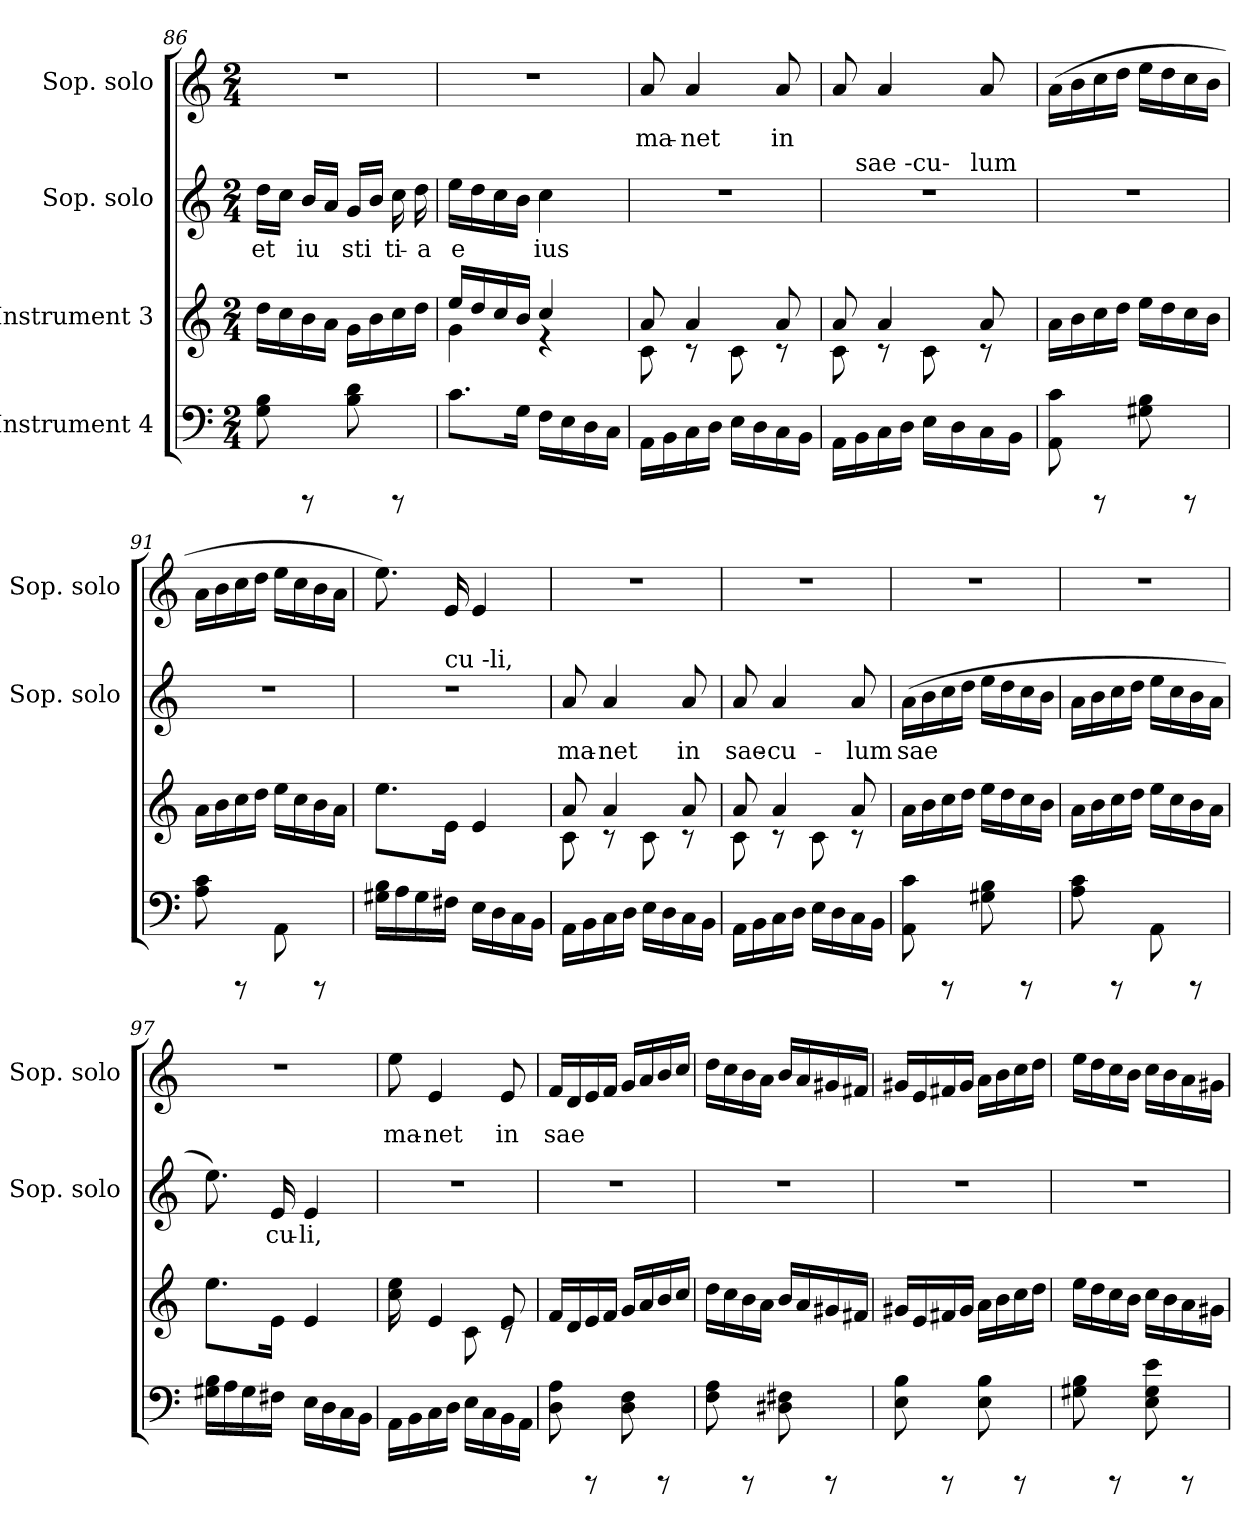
**kern	**kern	**kern	**text	**kern	**text
*part4	*part3	*part2	*part2	*part1	*part1
*staff4	*staff3	*staff2	*staff2	*staff1	*staff1
*I"Instrument 4	*I"Instrument 3	*I"Sop. solo	*	*I"Sop. solo	*
*	*	*I'Sop. solo	*	*I'Sop. solo	*
*clefF4	*clefG2	*clefG2	*	*clefG2	*
*k[]	*k[]	*k[]	*	*k[]	*
*C:	*C:	*C:	*	*C:	*
*M2/4	*M2/4	*M2/4	*	*M2/4	*
=86	=86	=86	=86	=86	=86
!	!	!	!LO:LY:b:cj	!	!
8B\ 8G\	16dd\L	16dd\L	et	2r	.
!	!	!	!LO:LY:b:cj	!	!
.	16cc\	16cc\J	.	.	.
!	!	!	!LO:LY:b:cj	!	!
8rCCC	16b\	16b/L	iu-	.	.
!	!	!	!LO:LY:b:cj	!	!
.	16a\J	16a/J	--	.	.
!	!	!	!LO:LY:b:cj	!	!
8d\ 8B\	16g\L	16g/L	-sti	.	.
!	!	!	!LO:LY:b:cj	!	!
.	16b\	16b/J	.	.	.
!	!	!	!LO:LY:b:cj	!	!
8rCCC	16cc\	16cc\	ti-	.	.
!	!	!	!LO:LY:b:cj	!	!
.	16dd\J	16dd\	-a	.	.
=87	=87	=87	=87	=87	=87
*	*^	*	*	*	*
!	!	!	!	!LO:LY:b:cj	!	!
8.c\L	16ee/L	4g\	16ee\L	e-	2r	.
!	!	!	!	!LO:LY:b:cj	!	!
.	16dd/	.	16dd\	--	.	.
!	!	!	!	!LO:LY:b:cj	!	!
.	16cc/	.	16cc\	--	.	.
!	!	!	!	!LO:LY:b:cj	!	!
16G\J	16b/J	.	16b\J	--	.	.
!	!	!	!	!LO:LY:b:cj	!	!
16F\L	4cc/	4rd	4cc\	-ius	.	.
16E\	.	.	.	.	.	.
16D\	.	.	.	.	.	.
16C\J	.	.	.	.	.	.
=88	=88	=88	=88	=88	=88	=88
!	!	!	!	!	!	!LO:LY:b:cj
16AA\L	8a/	8c\	2r	.	8a/	ma-
16BB\	.	.	.	.	.	.
!	!	!	!	!	!	!LO:LY:b:cj
16C\	4a/	8rB	.	.	4a/	-net
16D\J	.	.	.	.	.	.
16E\L	.	8c\	.	.	.	.
16D\	.	.	.	.	.	.
!	!	!	!	!	!	!LO:LY:b:cj
16C\	8a/	8rB	.	.	8a/	in
16BB\J	.	.	.	.	.	.
!!LO:LB:g=z
=89	=89	=89	=89	=89	=89	=89
!	!	!	!	!	!	!LO:LY:b:cj
*	*	*	*^	*	*	*
*	*	*	*	*^	*	*	*
*	*	*	*	*	*^	*	*	*
16AA\L	8a/	8c\	2r	16ryy	4ryy	4ryy	.	8a/	.
!	!	!	!	!LO:TX:a:t=sae -cu	!	!	!	!	!
16BB\	.	.	.	4..ryy	.	.	.	.	.
!	!	!	!	!	!	!	!	!	!LO:LY:b:cj
16C\	4a/	8rB	.	.	.	.	.	4a/	.
16D\J	.	.	.	.	.	.	.	.	.
16E\L	.	8c\	.	.	32.ryy	16..ryy	.	.	.
!	!	!	!	!	!LO:TX:a:t=-	!	!	!	!
.	.	.	.	.	8ryy	.	.	.	.
16D\	.	.	.	.	.	.	.	.	.
!	!	!	!	!	!	!LO:TX:a:t=lum	!	!	!
.	.	.	.	.	.	8ryy	.	.	.
!	!	!	!	!	!	!	!	!	!LO:LY:b:cj
16C\	8a/	8rB	.	.	.	.	.	8a/	.
.	.	.	.	.	16ryy	.	.	.	.
16BB\J	.	.	.	.	.	.	.	.	.
.	.	.	.	.	64ryy	64ryy	.	.	.
=90	=90	=90	=90	=90	=90	=90	=90	=90	=90
!	!	!	!LO:TX:a:t=sae	!	!	!	!	!	!
!	!	!	!	!	!	!	!	!	!LO:LY:b:cj
*	*v	*v	*	*	*	*	*	*	*
*	*	*v	*v	*v	*v	*	*	*
8c\ 8AA\	16a\L	2r	.	(>16a\L	.
!	!	!	!	!	!LO:LY:b:cj
.	16b\	.	.	16b\	.
!	!	!	!	!	!LO:LY:b:cj
8rCCC	16cc\	.	.	16cc\	.
!	!	!	!	!	!LO:LY:b:cj
.	16dd\J	.	.	16dd\J	.
!	!	!	!	!	!LO:LY:b:cj
8G#X\ 8B\	16ee\L	.	.	16ee\L	.
!	!	!	!	!	!LO:LY:b:cj
.	16dd\	.	.	16dd\	.
!	!	!	!	!	!LO:LY:b:cj
8rCCC	16cc\	.	.	16cc\	.
!	!	!	!	!	!LO:LY:b:cj
.	16b\J	.	.	16b\J	.
=91	=91	=91	=91	=91	=91
!	!	!	!	!	!LO:LY:b:cj
8c\ 8A\	16a\L	2r	.	16a\L	.
!	!	!	!	!	!LO:LY:b:cj
.	16b\	.	.	16b\	.
!	!	!	!	!	!LO:LY:b:cj
8rCCC	16cc\	.	.	16cc\	.
!	!	!	!	!	!LO:LY:b:cj
.	16dd\J	.	.	16dd\J	.
!	!	!	!	!	!LO:LY:b:cj
8AA\	16ee\L	.	.	16ee\L	.
!	!	!	!	!	!LO:LY:b:cj
.	16cc\	.	.	16cc\	.
!	!	!	!	!	!LO:LY:b:cj
8rCCC	16b\	.	.	16b\	.
!	!	!	!	!	!LO:LY:b:cj
.	16a\J	.	.	16a\J	.
=92	=92	=92	=92	=92	=92
!	!	!	!	!	!LO:LY:b:cj
*	*	*^	*	*	*
16B\ 16G#X\L	8.ee\L	2r	8.ryy	.	8.ee\)	.
16A\	.	.	.	.	.	.
16G#\	.	.	.	.	.	.
!	!	!	!LO:TX:a:t=cu -li,	!	!	!
!	!	!	!	!	!	!LO:LY:b:cj
16F#X\J	16e\J	.	4ryy	.	16e/	.
!	!	!	!	!	!	!LO:LY:b:cj
16E\L	4e/	.	.	.	4e/	.
16D\	.	.	.	.	.	.
16C\	.	.	.	.	.	.
16BB\J	.	.	16ryy	.	.	.
=93	=93	=93	=93	=93	=93	=93
*	*^	*	*	*	*	*
!	!	!	!	!	!LO:LY:b:cj	!	!
*	*	*	*v	*v	*	*	*
16AA\L	8a/	8c\	8a/	ma-	2r	.
16BB\	.	.	.	.	.	.
!	!	!	!	!LO:LY:b:cj	!	!
16C\	4a/	8rB	4a/	-net	.	.
16D\J	.	.	.	.	.	.
16E\L	.	8c\	.	.	.	.
16D\	.	.	.	.	.	.
!	!	!	!	!LO:LY:b:cj	!	!
16C\	8a/	8rB	8a/	in	.	.
16BB\J	.	.	.	.	.	.
!!LO:PB:g=z
=94	=94	=94	=94	=94	=94	=94
!	!	!	!	!LO:LY:b:cj	!	!
16AA\L	8a/	8c\	8a/	sae-	2r	.
16BB\	.	.	.	.	.	.
!	!	!	!	!LO:LY:b:cj	!	!
16C\	4a/	8rB	4a/	-cu-	.	.
16D\J	.	.	.	.	.	.
16E\L	.	8c\	.	.	.	.
16D\	.	.	.	.	.	.
!	!	!	!	!LO:LY:b:cj	!	!
16C\	8a/	8rB	8a/	-lum	.	.
16BB\J	.	.	.	.	.	.
*	*v	*v	*	*	*	*
=95	=95	=95	=95	=95	=95
!	!	!	!LO:LY:b:cj	!	!
8c\ 8AA\	16a\L	(>16a\L	sae-	2r	.
!	!	!	!LO:LY:b:cj	!	!
.	16b\	16b\	--	.	.
!	!	!	!LO:LY:b:cj	!	!
8rCCC	16cc\	16cc\	--	.	.
!	!	!	!LO:LY:b:cj	!	!
.	16dd\J	16dd\J	--	.	.
!	!	!	!LO:LY:b:cj	!	!
8G#X\ 8B\	16ee\L	16ee\L	--	.	.
!	!	!	!LO:LY:b:cj	!	!
.	16dd\	16dd\	--	.	.
!	!	!	!LO:LY:b:cj	!	!
8rCCC	16cc\	16cc\	--	.	.
!	!	!	!LO:LY:b:cj	!	!
.	16b\J	16b\J	--	.	.
=96	=96	=96	=96	=96	=96
!	!	!	!LO:LY:b:cj	!	!
8c\ 8A\	16a\L	16a\L	--	2r	.
!	!	!	!LO:LY:b:cj	!	!
.	16b\	16b\	--	.	.
!	!	!	!LO:LY:b:cj	!	!
8rCCC	16cc\	16cc\	--	.	.
!	!	!	!LO:LY:b:cj	!	!
.	16dd\J	16dd\J	--	.	.
!	!	!	!LO:LY:b:cj	!	!
8AA\	16ee\L	16ee\L	--	.	.
!	!	!	!LO:LY:b:cj	!	!
.	16cc\	16cc\	--	.	.
!	!	!	!LO:LY:b:cj	!	!
8rCCC	16b\	16b\	--	.	.
!	!	!	!LO:LY:b:cj	!	!
.	16a\J	16a\J	--	.	.
=97	=97	=97	=97	=97	=97
!	!	!	!LO:LY:b:cj	!	!
16B\ 16G#X\L	8.ee\L	8.ee\)	--	2r	.
16A\	.	.	.	.	.
16G#\	.	.	.	.	.
!	!	!	!LO:LY:b:cj	!	!
16F#X\J	16e\J	16e/	-cu-	.	.
!	!	!	!LO:LY:b:cj	!	!
16E\L	4e/	4e/	-li,	.	.
16D\	.	.	.	.	.
16C\	.	.	.	.	.
16BB\J	.	.	.	.	.
=98	=98	=98	=98	=98	=98
*	*^	*	*	*	*
!	!	!	!	!	!	!LO:LY:b:cj
16AA\L	16ee\ 16cc\	8ryy	2r	.	8ee\	ma-
16BB\	8.ryy	.	.	.	.	.
!	!	!	!	!	!	!LO:LY:b:cj
16C\	.	4e/	.	.	4e/	-net
16D\J	.	.	.	.	.	.
16E\L	8c\	.	.	.	.	.
16C\	.	.	.	.	.	.
!	!	!	!	!	!	!LO:LY:b:cj
16BB\	8e/	8rB	.	.	8e/	in
16AA\J	.	.	.	.	.	.
*	*v	*v	*	*	*	*
!!LO:LB:g=z
=99	=99	=99	=99	=99	=99
!	!	!	!	!	!LO:LY:b:cj
8D\ 8A\	16f/L	2r	.	16f/L	sae-
!	!	!	!	!	!LO:LY:b:cj
.	16d/	.	.	16d/	--
!	!	!	!	!	!LO:LY:b:cj
8rCCC	16e/	.	.	16e/	--
!	!	!	!	!	!LO:LY:b:cj
.	16f/J	.	.	16f/J	--
!	!	!	!	!	!LO:LY:b:cj
8D\ 8F\	16g/L	.	.	16g/L	--
!	!	!	!	!	!LO:LY:b:cj
.	16a/	.	.	16a/	--
!	!	!	!	!	!LO:LY:b:cj
8rCCC	16b/	.	.	16b/	--
!	!	!	!	!	!LO:LY:b:cj
.	16cc/J	.	.	16cc/J	--
=100	=100	=100	=100	=100	=100
!	!	!	!	!	!LO:LY:b:cj
8A\ 8F\	16dd\L	2r	.	16dd\L	--
!	!	!	!	!	!LO:LY:b:cj
.	16cc\	.	.	16cc\	--
!	!	!	!	!	!LO:LY:b:cj
8rCCC	16b\	.	.	16b\	--
!	!	!	!	!	!LO:LY:b:cj
.	16a\J	.	.	16a\J	--
!	!	!	!	!	!LO:LY:b:cj
8D#X\ 8F#X\	16b/L	.	.	16b/L	--
!	!	!	!	!	!LO:LY:b:cj
.	16a/	.	.	16a/	--
!	!	!	!	!	!LO:LY:b:cj
8rCCC	16g#X/	.	.	16g#X/	--
!	!	!	!	!	!LO:LY:b:cj
.	16f#X/J	.	.	16f#X/J	--
=101	=101	=101	=101	=101	=101
!	!	!	!	!	!LO:LY:b:cj
8B\ 8E\	16g#X/L	2r	.	16g#X/L	--
!	!	!	!	!	!LO:LY:b:cj
.	16e/	.	.	16e/	--
!	!	!	!	!	!LO:LY:b:cj
8rCCC	16f#X/	.	.	16f#X/	--
!	!	!	!	!	!LO:LY:b:cj
.	16g#/J	.	.	16g#/J	--
!	!	!	!	!	!LO:LY:b:cj
8E\ 8B\	16a\L	.	.	16a\L	--
!	!	!	!	!	!LO:LY:b:cj
.	16b\	.	.	16b\	--
!	!	!	!	!	!LO:LY:b:cj
8rCCC	16cc\	.	.	16cc\	--
!	!	!	!	!	!LO:LY:b:cj
.	16dd\J	.	.	16dd\J	--
=102	=102	=102	=102	=102	=102
!	!	!	!	!	!LO:LY:b:cj
8B\ 8G#X\	16ee\L	2r	.	16ee\L	--
!	!	!	!	!	!LO:LY:b:cj
.	16dd\	.	.	16dd\	--
!	!	!	!	!	!LO:LY:b:cj
8rCCC	16cc\	.	.	16cc\	--
!	!	!	!	!	!LO:LY:b:cj
.	16b\J	.	.	16b\J	--
!	!	!	!	!	!LO:LY:b:cj
8e\ 8G#\ 8E\	16cc\L	.	.	16cc\L	--
!	!	!	!	!	!LO:LY:b:cj
.	16b\	.	.	16b\	--
!	!	!	!	!	!LO:LY:b:cj
8rCCC	16a\	.	.	16a\	--
!	!	!	!	!	!LO:LY:b:cj
.	16g#X\J	.	.	16g#X\J	--
=	=	=	=	=	=
*-	*-	*-	*-	*-	*-
